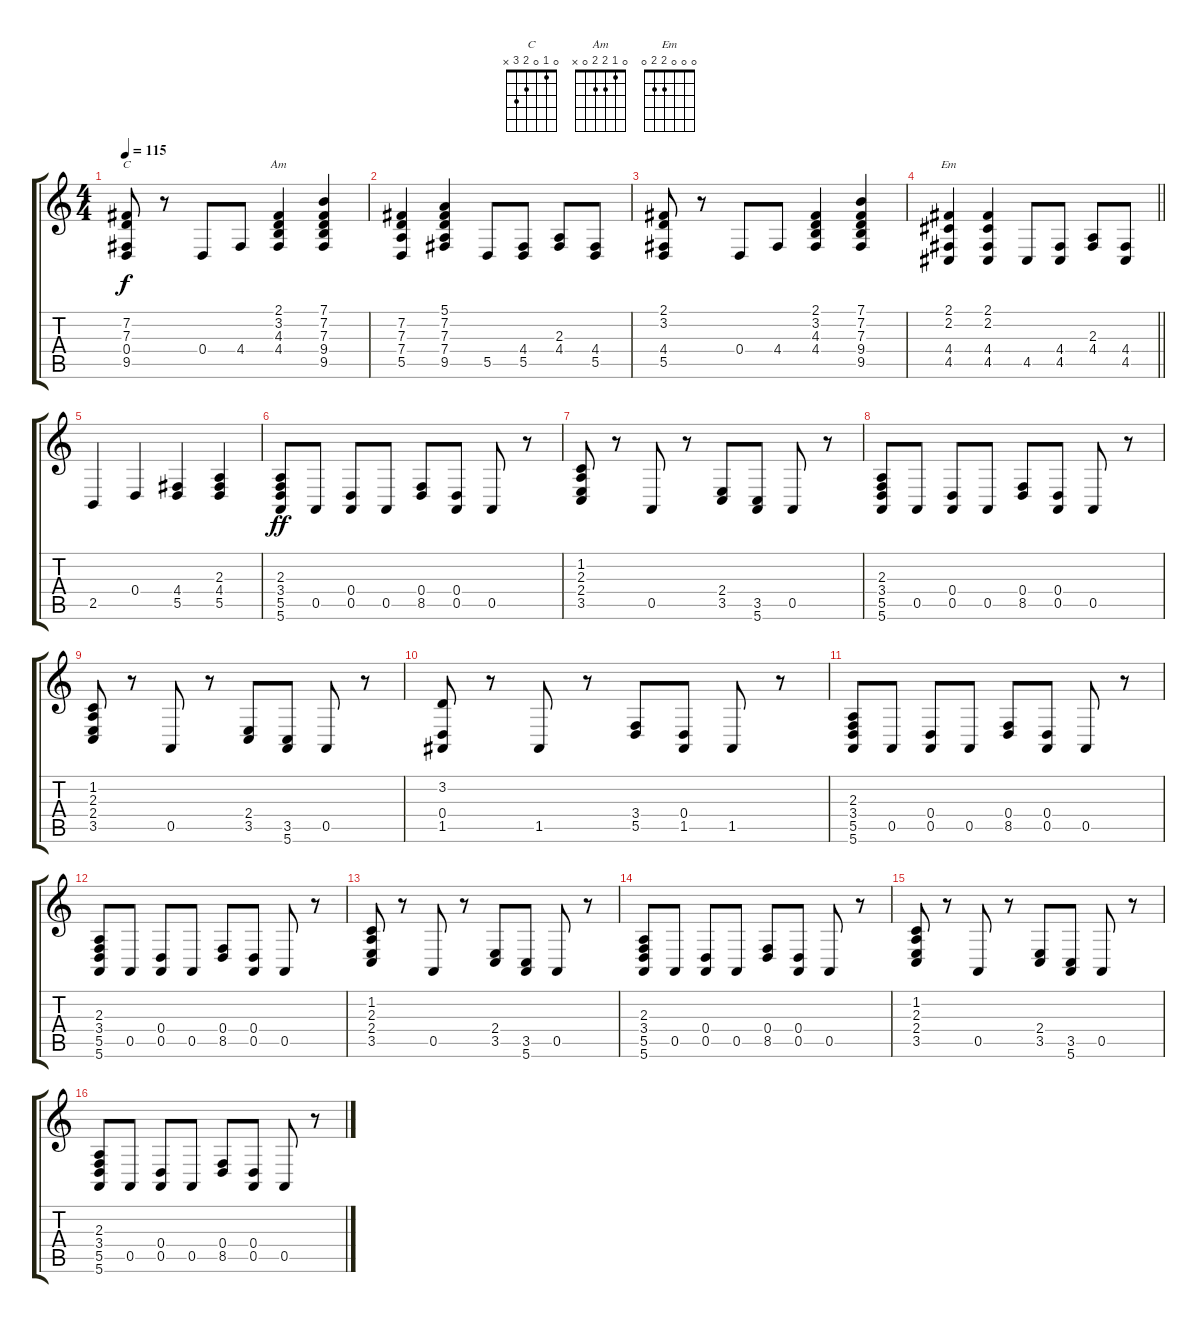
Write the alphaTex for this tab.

\track "" {instrument acousticgrandpiano}
\staff {score tabs}
\tuning (E4 B3 G3 D3 A2 E2) {hide}
\chord ("C" 0 1 0 2 3 x)
\chord ("Am" 0 1 2 2 0 x)
\chord ("Em" 0 0 0 2 2 0)
\ts (4 4)
\tempo 115
\clef g2
\ks c
(7.2 7.3 0.4 9.5).8{ch "C" dy f} r.8 0.4.8 4.4.8 (2.1 3.2 4.3 4.4).4{ch "Am"} (7.1 7.2 7.3 9.4 9.5).4 |
(7.2 7.3 7.4 5.5).4 (5.1 7.2 7.3 7.4 9.5).4 5.5.8 (4.4 5.5).8 (2.3 4.4).8 (4.4 5.5).8 |
(2.1 3.2 4.4 5.5).8 r.8 0.4.8 4.4.8 (2.1 3.2 4.3 4.4).4 (7.1 7.2 7.3 9.4 9.5).4 |
\barLineRight lightlight
(2.1 2.2 4.4 4.5).4{ch "Em"} (2.1 2.2 4.4 4.5).4 4.5.8 (4.4 4.5).8 (2.3 4.4).8 (4.4 4.5).8 |
\section ("" "")
2.5.4 0.4.4 (4.4 5.5).4 (2.3 4.4 5.5).4 |
(2.3 3.4 5.5 5.6).8{dy ff} 0.5.8 (0.4 0.5).8 0.5.8 (0.4 8.5).8 (0.4 0.5).8 0.5.8 r.8 |
(1.2 2.3 2.4 3.5).8 r.8 0.5.8 r.8 (2.4 3.5).8 (3.5 5.6).8 0.5.8 r.8 |
(2.3 3.4 5.5 5.6).8 0.5.8 (0.4 0.5).8 0.5.8 (0.4 8.5).8 (0.4 0.5).8 0.5.8 r.8 |
(1.2 2.3 2.4 3.5).8 r.8 0.5.8 r.8 (2.4 3.5).8 (3.5 5.6).8 0.5.8 r.8 |
(3.2 0.4 1.5).8 r.8 1.5.8 r.8 (3.4 5.5).8 (0.4 1.5).8 1.5.8 r.8 |
(2.3 3.4 5.5 5.6).8 0.5.8 (0.4 0.5).8 0.5.8 (0.4 8.5).8 (0.4 0.5).8 0.5.8 r.8 |
(2.3 3.4 5.5 5.6).8 0.5.8 (0.4 0.5).8 0.5.8 (0.4 8.5).8 (0.4 0.5).8 0.5.8 r.8 |
(1.2 2.3 2.4 3.5).8 r.8 0.5.8 r.8 (2.4 3.5).8 (3.5 5.6).8 0.5.8 r.8 |
(2.3 3.4 5.5 5.6).8 0.5.8 (0.4 0.5).8 0.5.8 (0.4 8.5).8 (0.4 0.5).8 0.5.8 r.8 |
(1.2 2.3 2.4 3.5).8 r.8 0.5.8 r.8 (2.4 3.5).8 (3.5 5.6).8 0.5.8 r.8 |
(2.3 3.4 5.5 5.6).8 0.5.8 (0.4 0.5).8 0.5.8 (0.4 8.5).8 (0.4 0.5).8 0.5.8 r.8
